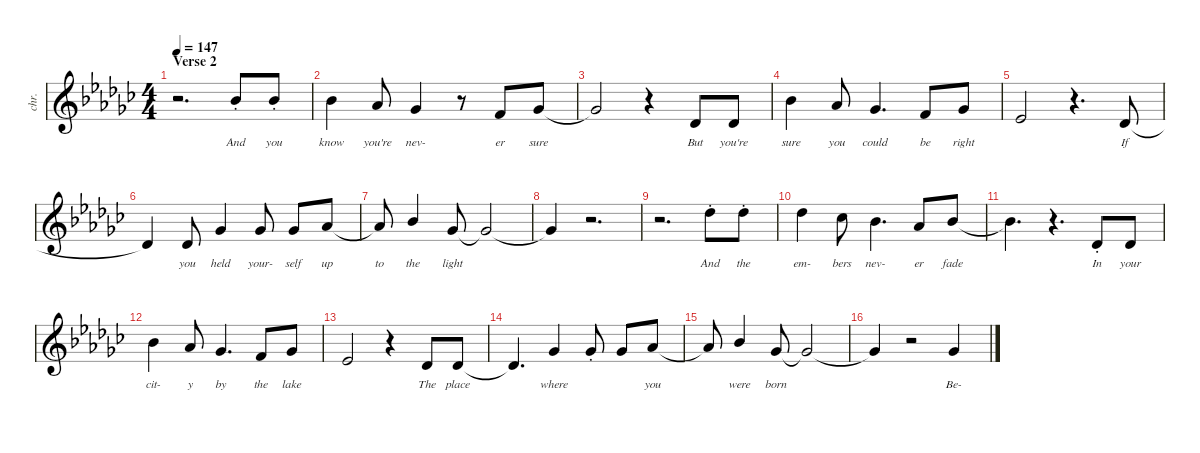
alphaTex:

\defaultSystemsLayout 8
\hideDynamics
\bracketExtendMode nobrackets
\otherSystemsTrackNameOrientation horizontal
\track ("Vocals-show" "chr.") {defaultSystemsLayout 8 instrument voiceoohs}
\staff {score}
\tuning (Eb4 Bb3 Gb3 Db3 Ab2 Eb2)
\ts (4 4)
\section ("" "Verse 2")
\tempo 147
\clef g2
\ks ebminor
r.2{d dy f beam Down} 7.1{st acc b}.8{lyrics (0 "And") lyrics (1 "") lyrics (2 "") lyrics (3 "") lyrics (4 "") dy ff beam Up} 7.1{st acc b}.8{lyrics (0 "you") lyrics (1 "") lyrics (2 "") lyrics (3 "") lyrics (4 "") dy f beam Up} |
7.1{acc b}.4{lyrics (0 "know") lyrics (1 "") lyrics (2 "") lyrics (3 "") lyrics (4 "") beam Down} 5.1{acc b}.8{lyrics (0 "you're") lyrics (1 "") lyrics (2 "") lyrics (3 "") lyrics (4 "") beam Up} 3.1{acc b}.4{lyrics (0 "nev-") lyrics (1 "") lyrics (2 "") lyrics (3 "") lyrics (4 "") beam Up} r.8{beam Up} 2.1{acc forcenatural}.8{lyrics (0 "er") lyrics (1 "") lyrics (2 "") lyrics (3 "") lyrics (4 "") beam Up} 3.1{acc b}.8{lyrics (0 "sure") lyrics (1 "") lyrics (2 "") lyrics (3 "") lyrics (4 "") beam Up} |
3.1{t acc b}.2{beam Up} r.4{beam Up} 3.2{acc b}.8{lyrics (0 "But") lyrics (1 "") lyrics (2 "") lyrics (3 "") lyrics (4 "") beam Up} 3.2{acc b}.8{lyrics (0 "you're") lyrics (1 "") lyrics (2 "") lyrics (3 "") lyrics (4 "") dy mf beam Up} |
7.1{acc b}.4{lyrics (0 "sure") lyrics (1 "") lyrics (2 "") lyrics (3 "") lyrics (4 "") dy ff beam Down} 5.1{acc b}.8{lyrics (0 "you") lyrics (1 "") lyrics (2 "") lyrics (3 "") lyrics (4 "") dy f beam Up} 3.1{acc b}.4{d lyrics (0 "could") lyrics (1 "") lyrics (2 "") lyrics (3 "") lyrics (4 "") dy ff beam Up} 2.1{acc forcenatural}.8{lyrics (0 "be") lyrics (1 "") lyrics (2 "") lyrics (3 "") lyrics (4 "") beam Up} 3.1{acc b}.8{lyrics (0 "right") lyrics (1 "") lyrics (2 "") lyrics (3 "") lyrics (4 "") dy f beam Up} |
0.1{acc b}.2{dy mp beam Up} r.4{d beam Up} 3.2{acc b}.8{lyrics (0 "If") lyrics (1 "") lyrics (2 "") lyrics (3 "") lyrics (4 "") dy f beam Up} |
3.2{t acc b}.4{beam Up} 3.2{acc b}.8{lyrics (0 "you") lyrics (1 "") lyrics (2 "") lyrics (3 "") lyrics (4 "") beam Up} 3.1{acc b}.4{lyrics (0 "held") lyrics (1 "") lyrics (2 "") lyrics (3 "") lyrics (4 "") dy mf beam Up} 3.1{acc b}.8{lyrics (0 "your-") lyrics (1 "") lyrics (2 "") lyrics (3 "") lyrics (4 "") dy f beam Up} 3.1{acc b}.8{lyrics (0 "self") lyrics (1 "") lyrics (2 "") lyrics (3 "") lyrics (4 "") dy ff beam Up} 5.1{acc b}.8{lyrics (0 "up") lyrics (1 "") lyrics (2 "") lyrics (3 "") lyrics (4 "") beam Up} |
5.1{t acc b}.8{lyrics (0 "to") lyrics (1 "") lyrics (2 "") lyrics (3 "") lyrics (4 "") dy f beam Up} 7.1{acc b}.4{lyrics (0 "the") lyrics (1 "") lyrics (2 "") lyrics (3 "") lyrics (4 "") dy ff beam Up} 8.2{acc b}.8{lyrics (0 "light") lyrics (1 "") lyrics (2 "") lyrics (3 "") lyrics (4 "") dy f beam Up} 8.2{t acc b}.2{beam Up} |
8.2{t acc b}.4{beam Up} r.2{d beam Up} |
r.2{d beam Down} 10.1{st acc b}.8{lyrics (0 "And") lyrics (1 "") lyrics (2 "") lyrics (3 "") lyrics (4 "") dy mf beam Down} 10.1{st acc b}.8{lyrics (0 "the") lyrics (1 "") lyrics (2 "") lyrics (3 "") lyrics (4 "") dy f beam Down} |
10.1{acc b}.4{lyrics (0 "em-") lyrics (1 "") lyrics (2 "") lyrics (3 "") lyrics (4 "") beam Down} 8.1{acc b}.8{lyrics (0 "bers") lyrics (1 "") lyrics (2 "") lyrics (3 "") lyrics (4 "") beam Down} 7.1{acc b}.4{d lyrics (0 "nev-") lyrics (1 "") lyrics (2 "") lyrics (3 "") lyrics (4 "") beam Down} 5.1{acc b}.8{lyrics (0 "er") lyrics (1 "") lyrics (2 "") lyrics (3 "") lyrics (4 "") dy mf beam Up} 7.1{acc b}.8{lyrics (0 "fade") lyrics (1 "") lyrics (2 "") lyrics (3 "") lyrics (4 "") dy f beam Up} |
7.1{t acc b}.4{d beam Down} r.4{d beam Down} 3.2{st acc b}.8{lyrics (0 "In") lyrics (1 "") lyrics (2 "") lyrics (3 "") lyrics (4 "") beam Up} 3.2{acc b}.8{lyrics (0 "your") lyrics (1 "") lyrics (2 "") lyrics (3 "") lyrics (4 "") beam Up} |
7.1{acc b}.4{lyrics (0 "cit-") lyrics (1 "") lyrics (2 "") lyrics (3 "") lyrics (4 "") dy ff beam Down} 5.1{acc b}.8{lyrics (0 "y") lyrics (1 "") lyrics (2 "") lyrics (3 "") lyrics (4 "") beam Up} 3.1{acc b}.4{d lyrics (0 "by") lyrics (1 "") lyrics (2 "") lyrics (3 "") lyrics (4 "") beam Up} 2.1{acc forcenatural}.8{lyrics (0 "the") lyrics (1 "") lyrics (2 "") lyrics (3 "") lyrics (4 "") dy f beam Up} 3.1{acc b}.8{lyrics (0 "lake") lyrics (1 "") lyrics (2 "") lyrics (3 "") lyrics (4 "") dy mf beam Up} |
0.1{acc b}.2{dy mp beam Up} r.4{beam Up} 3.2{acc b}.8{lyrics (0 "The") lyrics (1 "") lyrics (2 "") lyrics (3 "") lyrics (4 "") beam Up} 3.2{acc b}.8{lyrics (0 "place") lyrics (1 "") lyrics (2 "") lyrics (3 "") lyrics (4 "") beam Up} |
3.2{t acc b}.4{d beam Up} 3.1{acc b}.4{lyrics (0 "where") lyrics (1 "") lyrics (2 "") lyrics (3 "") lyrics (4 "") beam Up} 3.1{st acc b}.8{dy f beam Up} 3.1{acc b}.8{beam Up} 5.1{acc b}.8{lyrics (0 "you") lyrics (1 "") lyrics (2 "") lyrics (3 "") lyrics (4 "") beam Up} |
5.1{t acc b}.8{beam Up} 7.1{acc b}.4{lyrics (0 "were") lyrics (1 "") lyrics (2 "") lyrics (3 "") lyrics (4 "") dy ff beam Up} 8.2{acc b}.8{lyrics (0 "born") lyrics (1 "") lyrics (2 "") lyrics (3 "") lyrics (4 "") dy f beam Up} 8.2{t acc b}.2{beam Up} |
8.2{t acc b}.4{beam Up} r.2{beam Up} 3.1{acc b}.4{lyrics (0 "Be-") lyrics (1 "") lyrics (2 "") lyrics (3 "") lyrics (4 "") dy ff beam Up}
